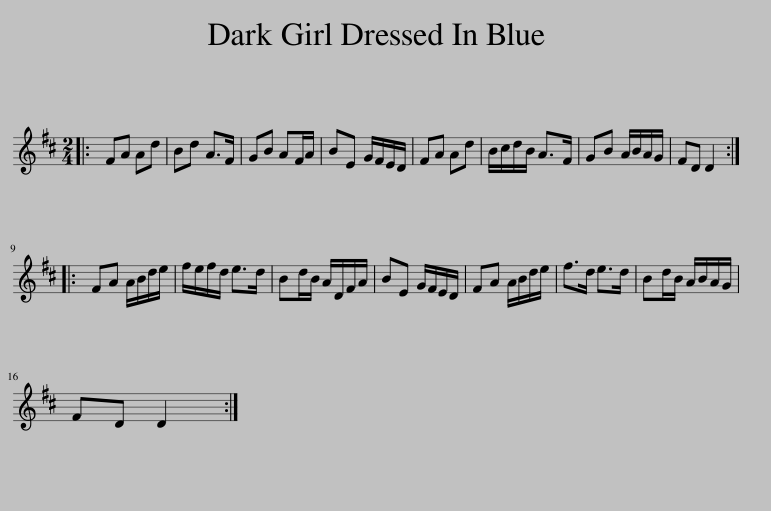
X:1
L:1/8
M:2/4
I:linebreak $
K:D
V:1 treble
V:1
|: FA Ad | Bd A>F | GB AF/A/ | BE G/F/E/D/ | FA Ad | %5
 B/c/d/B/ A>F | GB A/B/A/G/ | FD D2 ::$ FA A/B/d/e/ | f/e/f/d/ e>d | %10
 Bd/B/ A/D/F/A/ | BE G/F/E/D/ | FA A/B/d/e/ | f>d e>d | Bd/B/ A/B/A/G/ |$ %15
 FD D2 :| %16
